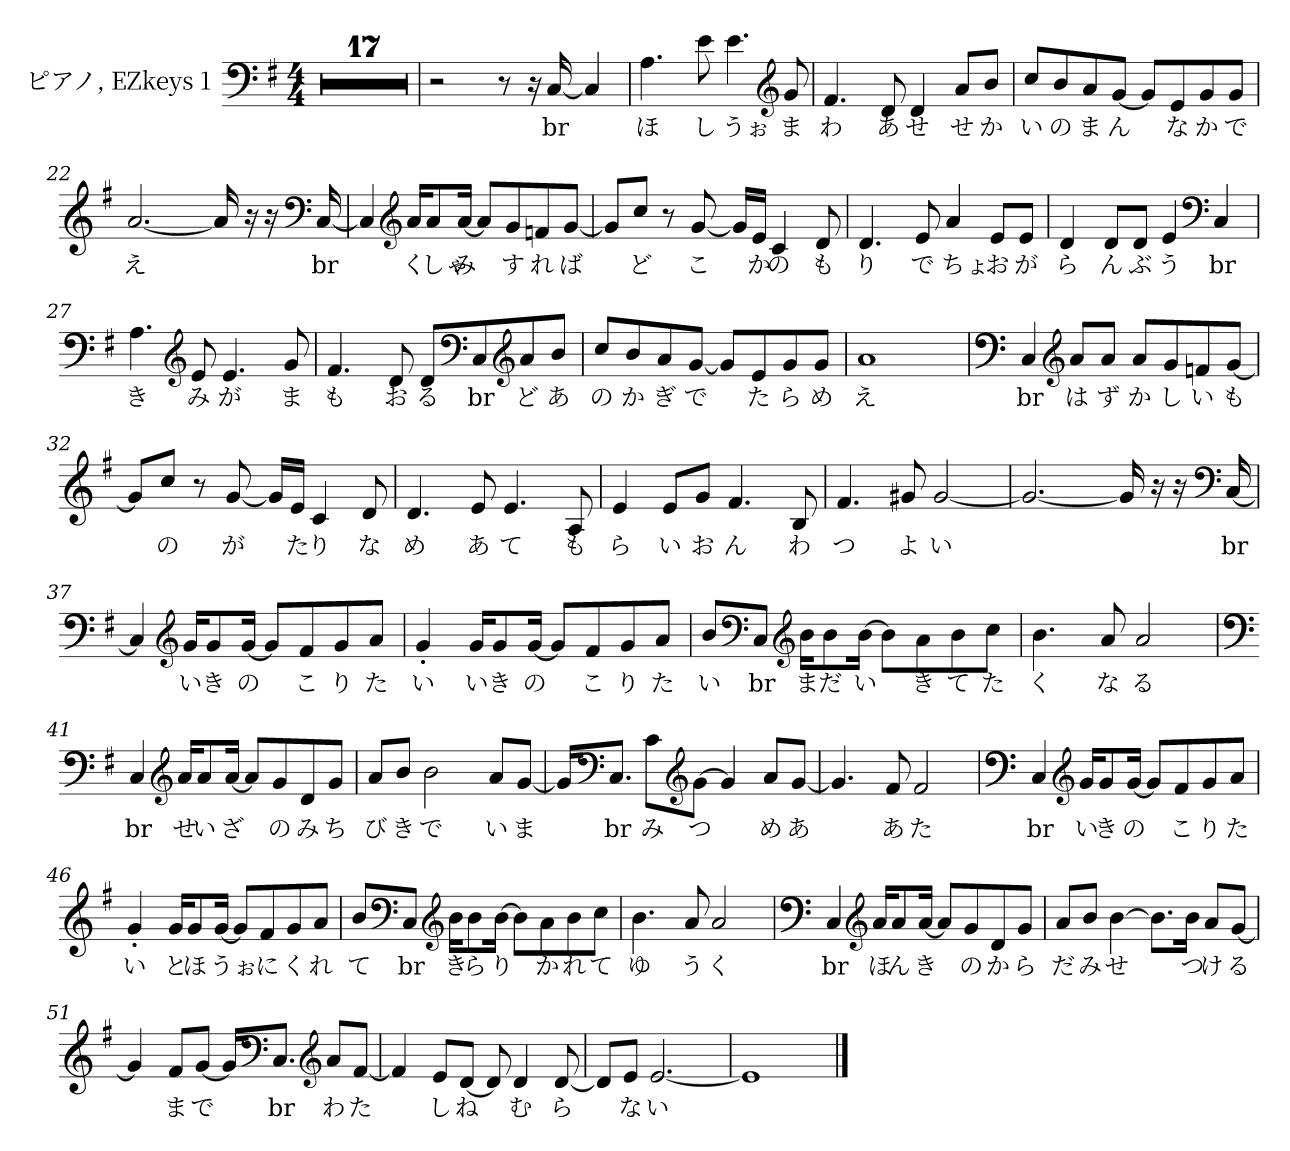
**kern	**text
*part1	*part1
*staff1	*staff1
*I"ピアノ, EZkeys 1	*
*clefF4	*
*k[f#]	*
*M4/4	*
*MM145	*
=1	=1
1r	.
=2	=2
1r	.
=3	=3
1r	.
=4	=4
1r	.
=5	=5
1r	.
=6	=6
1r	.
=7	=7
1r	.
=8	=8
1r	.
=9	=9
1r	.
=10	=10
1r	.
=11	=11
1r	.
=12	=12
1r	.
=13	=13
1r	.
=14	=14
1r	.
=15	=15
1r	.
=16	=16
1r	.
=17	=17
1r	.
!!LO:LB:g=z
=18	=18
2r	.
8r	.
16r	.
!	!LO:LY:b
[16C/	br
4C/]	.
=19	=19
!	!LO:LY:b
4.A\	ほ
!	!LO:LY:b
8e\	し
!	!LO:LY:b
4.e\	うぉ
*clefG2	*
!	!LO:LY:b
8g/	ま
=20	=20
!	!LO:LY:b
4.f#/	わ
!	!LO:LY:b
8d/	あ
!	!LO:LY:b
4d/	せ
!	!LO:LY:b
8a/L	せ
!	!LO:LY:b
8b/J	か
=21	=21
!	!LO:LY:b
8cc/L	い
!	!LO:LY:b
8b/	の
!	!LO:LY:b
8a/	ま
!	!LO:LY:b
[8g/J	ん
8g/L]	.
!	!LO:LY:b
8e/	な
!	!LO:LY:b
8g/	か
!	!LO:LY:b
8g/J	で
=22	=22
!	!LO:LY:b
[2.a/	え
16a/]	.
16r	.
16r	.
*clefF4	*
!	!LO:LY:b
[16C/	br
!!LO:LB:g=z
=23	=23
4C/]	.
*clefG2	*
!	!LO:LY:b
16a/KL	く
!	!LO:LY:b
8a/	しゃ
!	!LO:LY:b
[16a/Jk	み
8a/L]	.
!	!LO:LY:b
8g/	す
!	!LO:LY:b
8fn/	れ
!	!LO:LY:b
[8g/J	ば
=24	=24
8g/L]	.
!	!LO:LY:b
8cc/J	ど
8r	.
!	!LO:LY:b
[8g/	こ
16g/LL]	.
!	!LO:LY:b
16e/JJ	か
!	!LO:LY:b
4c/	の
!	!LO:LY:b
8d/	も
=25	=25
!	!LO:LY:b
4.d/	り
!	!LO:LY:b
8e/	で
!	!LO:LY:b
4a/	ちょ
!	!LO:LY:b
8e/L	お
!	!LO:LY:b
8e/J	が
=26	=26
!	!LO:LY:b
4d/	ら
!	!LO:LY:b
8d/L	ん
!	!LO:LY:b
8d/J	ぶ
!	!LO:LY:b
4e/	う
*clefF4	*
!	!LO:LY:b
4C/	br
!!LO:LB:g=z
=27	=27
!	!LO:LY:b
4.A\	き
*clefG2	*
!	!LO:LY:b
8e/	み
!	!LO:LY:b
4.e/	が
!	!LO:LY:b
8g/	ま
=28	=28
!	!LO:LY:b
4.f#/	も
!	!LO:LY:b
8d/	お
!	!LO:LY:b
8d/L	る
*clefF4	*
!	!LO:LY:b
8C/	br
*clefG2	*
!	!LO:LY:b
8a/	ど
!	!LO:LY:b
8b/J	あ
=29	=29
!	!LO:LY:b
8cc/L	の
!	!LO:LY:b
8b/	か
!	!LO:LY:b
8a/	ぎ
!	!LO:LY:b
[8g/J	で
8g/L]	.
!	!LO:LY:b
8e/	た
!	!LO:LY:b
8g/	ら
!	!LO:LY:b
8g/J	め
=30	=30
!	!LO:LY:b
1a	え
=31	=31
*clefF4	*
!	!LO:LY:b
4C/	br
*clefG2	*
!	!LO:LY:b
8a/L	は
!	!LO:LY:b
8a/J	ず
!	!LO:LY:b
8a/L	か
!	!LO:LY:b
8g/	し
!	!LO:LY:b
8fn/	い
!	!LO:LY:b
[8g/J	も
!!LO:LB:g=z
=32	=32
8g/L]	.
!	!LO:LY:b
8cc/J	の
8r	.
!	!LO:LY:b
[8g/	が
16g/LL]	.
!	!LO:LY:b
16e/JJ	た
!	!LO:LY:b
4c/	り
!	!LO:LY:b
8d/	な
=33	=33
!	!LO:LY:b
4.d/	め
!	!LO:LY:b
8e/	あ
!	!LO:LY:b
4.e/	て
!	!LO:LY:b
8A/	も
=34	=34
!	!LO:LY:b
4e/	ら
!	!LO:LY:b
8e/L	い
!	!LO:LY:b
8g/J	お
!	!LO:LY:b
4.f#/	ん
!	!LO:LY:b
8B/	わ
=35	=35
!	!LO:LY:b
4.f#/	つ
!	!LO:LY:b
8g#X/	よ
!	!LO:LY:b
[2g#/	い
=36	=36
2.g#/_	.
16g#/]	.
16r	.
16r	.
*clefF4	*
!	!LO:LY:b
[16C/	br
!!LO:LB:g=z
=37	=37
4C/]	.
*clefG2	*
!	!LO:LY:b
16g/KL	い
!	!LO:LY:b
8g/	き
!	!LO:LY:b
[16g/Jk	の
8g/L]	.
!	!LO:LY:b
8f#/	こ
!	!LO:LY:b
8g/	り
!	!LO:LY:b
8a/J	た
=38	=38
!	!LO:LY:b
4g'/	い
!	!LO:LY:b
16g/KL	い
!	!LO:LY:b
8g/	き
!	!LO:LY:b
[16g/Jk	の
8g/L]	.
!	!LO:LY:b
8f#/	こ
!	!LO:LY:b
8g/	り
!	!LO:LY:b
8a/J	た
=39	=39
!	!LO:LY:b
8b/L	い
*clefF4	*
!	!LO:LY:b
8C/J	br
*clefG2	*
!	!LO:LY:b
16b\KL	ま
!	!LO:LY:b
8b\	だ
!	!LO:LY:b
[16b\Jk	い
8b\L]	.
!	!LO:LY:b
8a\	き
!	!LO:LY:b
8b\	て
!	!LO:LY:b
8cc\J	た
=40	=40
!	!LO:LY:b
4.b\	く
!	!LO:LY:b
8a/	な
!	!LO:LY:b
2a/	る
!!LO:LB:g=z
=41	=41
*clefF4	*
!	!LO:LY:b
4C/	br
*clefG2	*
!	!LO:LY:b
16a/KL	せ
!	!LO:LY:b
8a/	い
!	!LO:LY:b
[16a/Jk	ざ
8a/L]	.
!	!LO:LY:b
8g/	の
!	!LO:LY:b
8d/	み
!	!LO:LY:b
8g/J	ち
=42	=42
!	!LO:LY:b
8a/L	び
!	!LO:LY:b
8b/J	き
!	!LO:LY:b
2b\	で
!	!LO:LY:b
8a/L	い
!	!LO:LY:b
[8g/J	ま
=43	=43
16g/KL]	.
*clefF4	*
!	!LO:LY:b
8.C/J	br
!	!LO:LY:b
8c\L	み
*clefG2	*
!	!LO:LY:b
[8g\J	つ
4g/]	.
!	!LO:LY:b
8a/L	め
!	!LO:LY:b
[8g/J	あ
=44	=44
4.g/]	.
!	!LO:LY:b
8f#/	あ
!	!LO:LY:b
2f#/	た
!!LO:LB:g=z
=45	=45
*clefF4	*
!	!LO:LY:b
4C/	br
*clefG2	*
!	!LO:LY:b
16g/KL	い
!	!LO:LY:b
8g/	き
!	!LO:LY:b
[16g/Jk	の
8g/L]	.
!	!LO:LY:b
8f#/	こ
!	!LO:LY:b
8g/	り
!	!LO:LY:b
8a/J	た
=46	=46
!	!LO:LY:b
4g'/	い
!	!LO:LY:b
16g/KL	と
!	!LO:LY:b
8g/	ほ
!	!LO:LY:b
[16g/Jk	うぉ
8g/L]	.
!	!LO:LY:b
8f#/	に
!	!LO:LY:b
8g/	く
!	!LO:LY:b
8a/J	れ
=47	=47
!	!LO:LY:b
8b/L	て
*clefF4	*
!	!LO:LY:b
8C/J	br
*clefG2	*
!	!LO:LY:b
16b\KL	き
!	!LO:LY:b
8b\	ら
!	!LO:LY:b
[16b\Jk	り
8b\L]	.
!	!LO:LY:b
8a\	か
!	!LO:LY:b
8b\	れ
!	!LO:LY:b
8cc\J	て
=48	=48
!	!LO:LY:b
4.b\	ゆ
!	!LO:LY:b
8a/	う
!	!LO:LY:b
2a/	く
!!LO:LB:g=z
=49	=49
*clefF4	*
!	!LO:LY:b
4C/	br
*clefG2	*
!	!LO:LY:b
16a/KL	ほ
!	!LO:LY:b
8a/	ん
!	!LO:LY:b
[16a/Jk	き
8a/L]	.
!	!LO:LY:b
8g/	の
!	!LO:LY:b
8d/	か
!	!LO:LY:b
8g/J	ら
=50	=50
!	!LO:LY:b
8a/L	だ
!	!LO:LY:b
8b/J	み
!	!LO:LY:b
[4b\	せ
8.b\L]	.
!	!LO:LY:b
16b\Jk	つ
!	!LO:LY:b
8a/L	け
!	!LO:LY:b
[8g/J	る
=51	=51
4g/]	.
!	!LO:LY:b
8f#/L	ま
!	!LO:LY:b
[8g/J	で
16g/KL]	.
*clefF4	*
!	!LO:LY:b
8.C/J	br
*clefG2	*
!	!LO:LY:b
8a/L	わ
!	!LO:LY:b
[8f#/J	た
=52	=52
4f#/]	.
!	!LO:LY:b
8e/L	し
!	!LO:LY:b
[8d/J	ね
8d/]	.
!	!LO:LY:b
4d/	む
!	!LO:LY:b
[8d/	ら
=53	=53
8d/L]	.
!	!LO:LY:b
8e/J	な
!	!LO:LY:b
[2.e/	い
!!LO:LB:g=z
=54	=54
1e]	.
==	==
*-	*-
